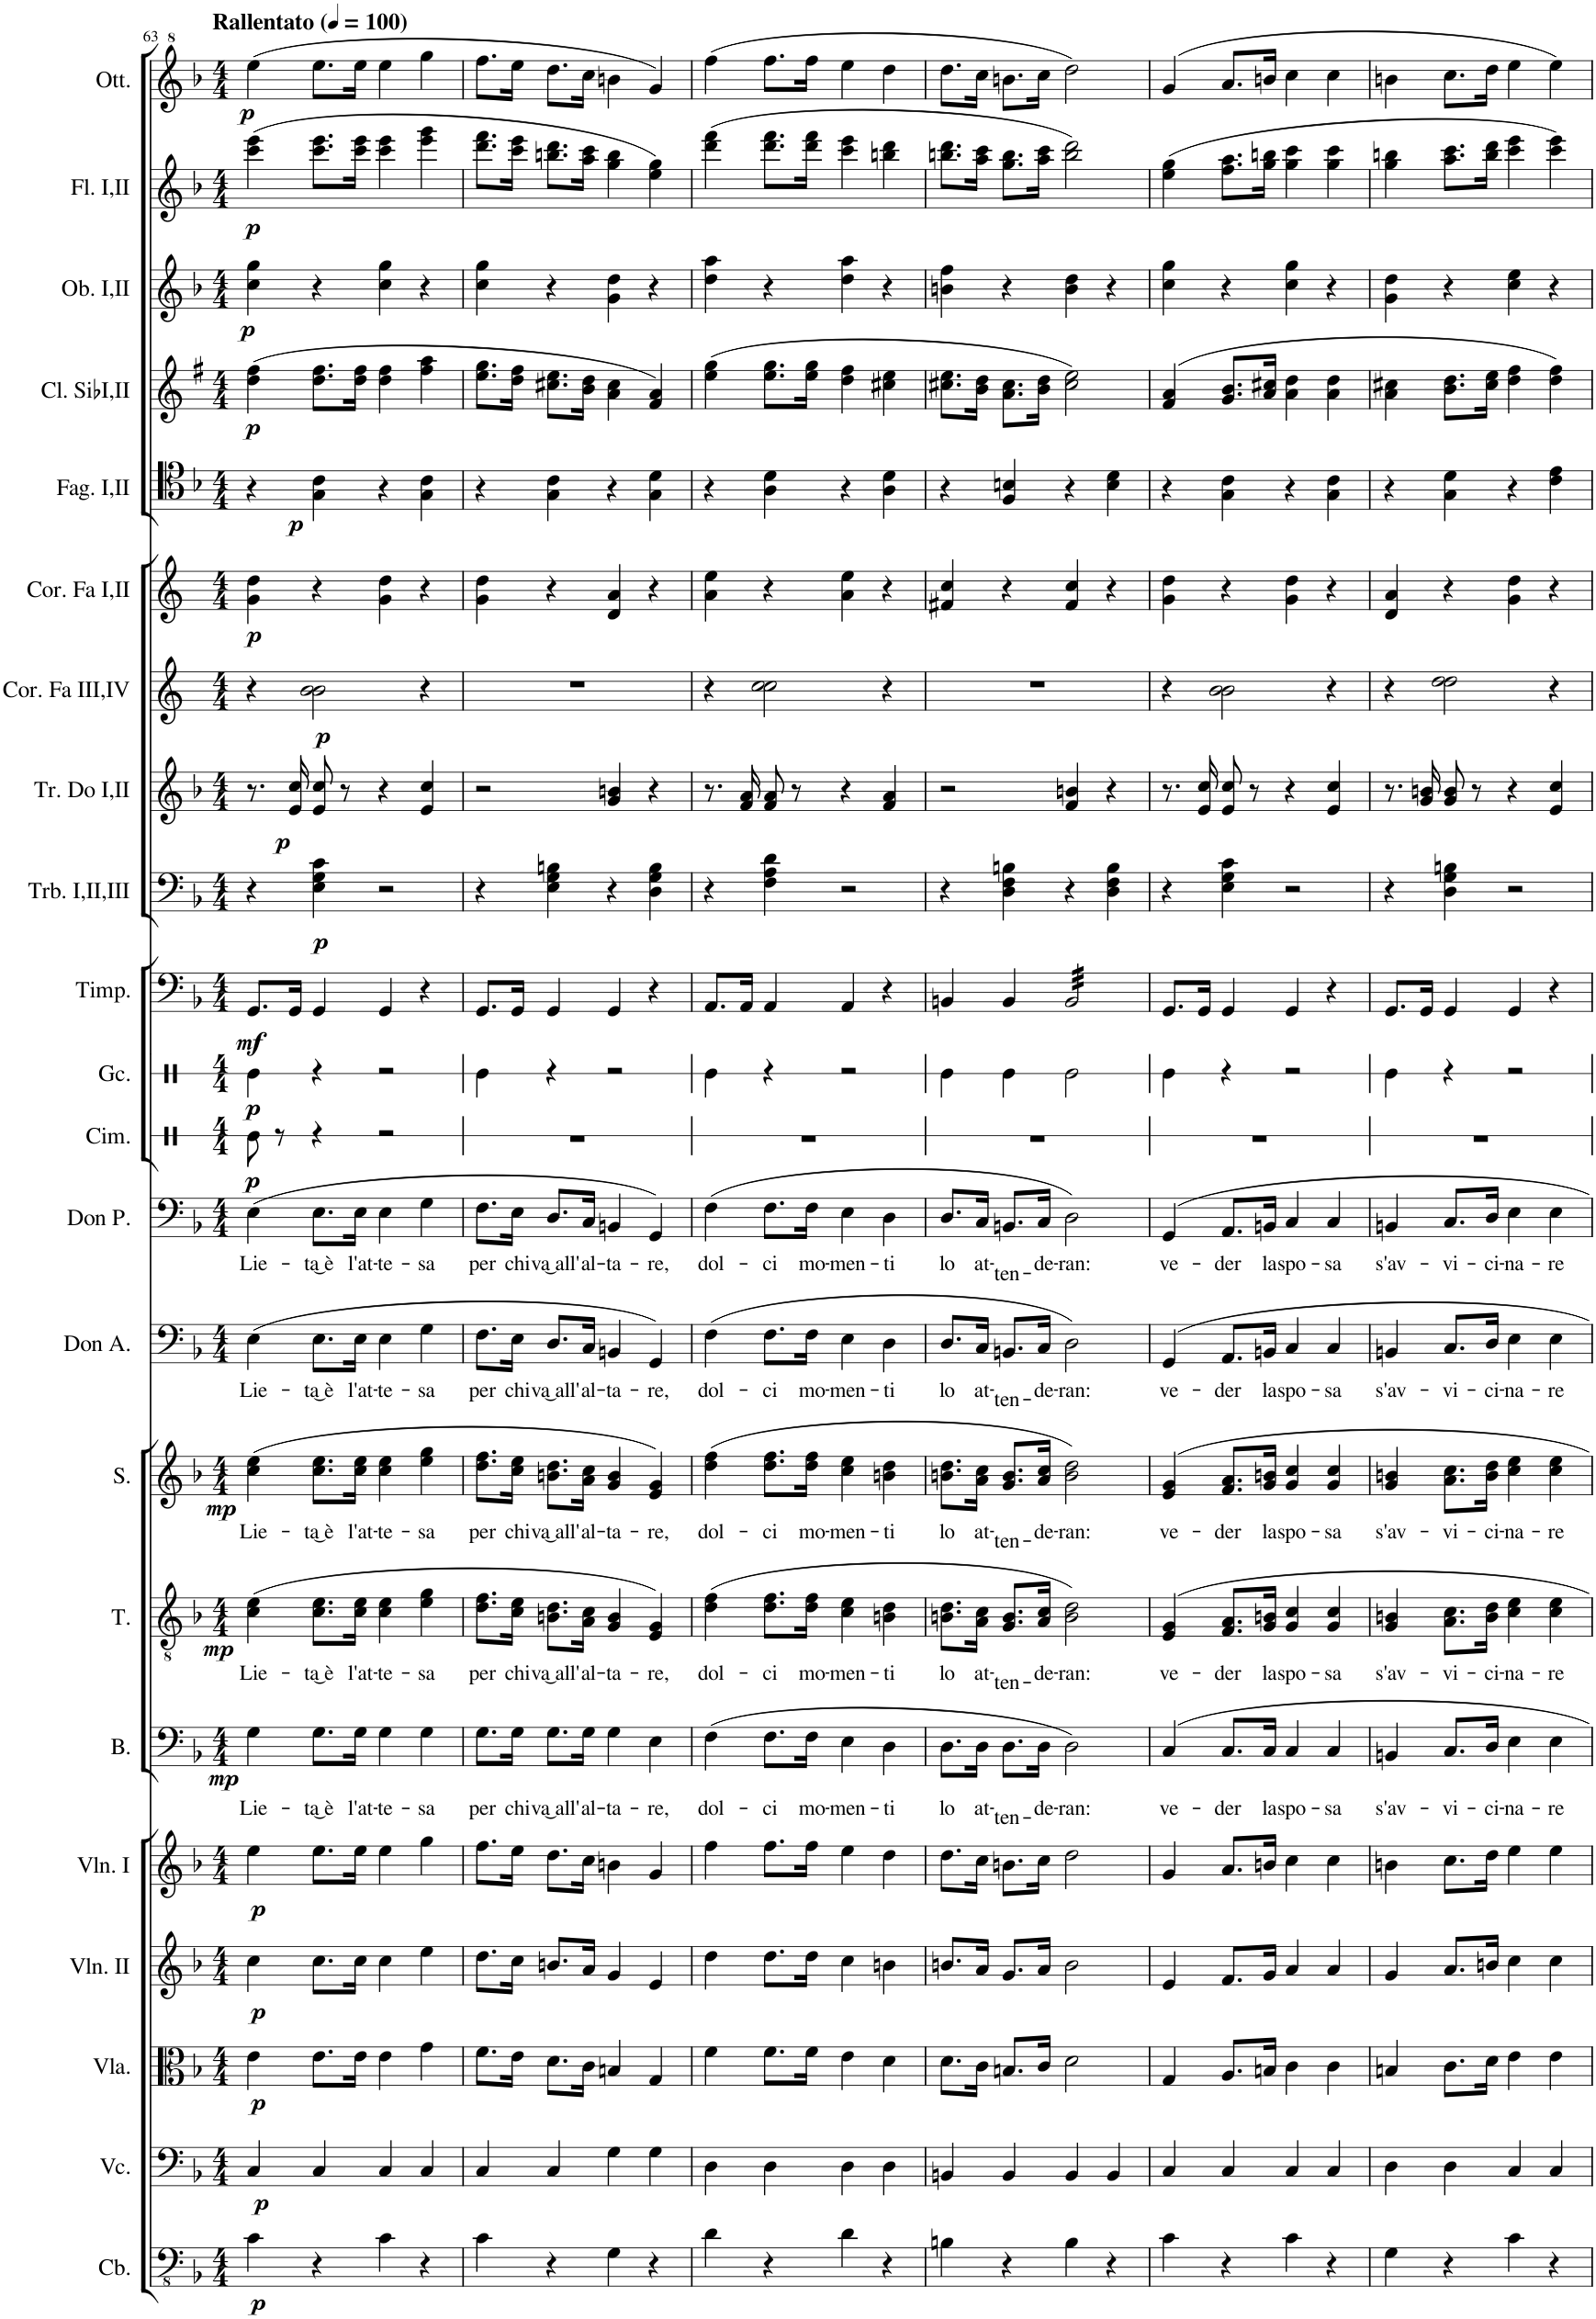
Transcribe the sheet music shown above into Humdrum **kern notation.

**kern	**dynam	**kern	**dynam	**kern	**dynam	**kern	**dynam	**kern	**dynam	**kern	**text	**dynam	**kern	**text	**dynam	**kern	**text	**dynam	**kern	**text	**kern	**text	**kern	**dynam	**kern	**dynam	**kern	**dynam	**kern	**dynam	**kern	**dynam	**kern	**dynam	**kern	**dynam	**kern	**dynam	**kern	**dynam	**kern	**dynam
*part20	*part20	*part19	*part19	*part18	*part18	*part17	*part17	*part16	*part16	*part15	*part15	*part15	*part14	*part14	*part14	*part13	*part13	*part13	*part12	*part12	*part11	*part11	*part10	*part10	*part9	*part9	*part8	*part8	*part7	*part7	*part6	*part6	*part5	*part5	*part4	*part4	*part3	*part3	*part2	*part2	*part1	*part1
*staff20	*staff20	*staff19	*staff19	*staff18	*staff18	*staff17	*staff17	*staff16	*staff16	*staff15	*staff15	*staff15	*staff14	*staff14	*staff14	*staff13	*staff13	*staff13	*staff12	*staff12	*staff11	*staff11	*staff10	*staff10	*staff9	*staff9	*staff8	*staff8	*staff7	*staff7	*staff6	*staff6	*staff5	*staff5	*staff4	*staff4	*staff3	*staff3	*staff2	*staff2	*staff1	*staff1
*I"Cb.	*	*I"Vc.	*	*I"Vla.	*	*I"Vln. II	*	*I"Vln. I	*	*I"B.	*	*	*I"T.	*	*	*I"S.	*	*	*I"Don Alfonso	*	*I"Don Pasquale	*	*I"Timp.	*	*I"Trb. I,II,III	*	*I"Tr. Do I,II	*	*I"Cor. Fa III,IV	*	*I"Cor. Fa I,II	*	*I"Fag. I,II	*	*I"Cl. Sib I,II	*	*I"Ob. I,II	*	*I"Fl. I,II	*	*I"Ott.	*
*I'Cb.	*	*I'Vc.	*	*I'Vla.	*	*I'Vln. II	*	*I'Vln. I	*	*I'B.	*	*	*I'T.	*	*	*I'S.	*	*	*I'Don A.	*	*I'Don P.	*	*I'Timp.	*	*I'Trb. I,II,III	*	*I'Tr. Do I,II	*	*I'Cor. Fa III,IV	*	*I'Cor. Fa I,II	*	*I'Fag. I,II	*	*I'Cl. SibI,II	*	*I'Ob. I,II	*	*I'Fl. I,II	*	*I'Ott.	*
!!LO:PB:g=z
*clefFv4	*	*clefF4	*	*clefC3	*	*clefG2	*	*clefG2	*	*clefF4	*	*	*clefGv2	*	*	*clefG2	*	*	*clefF4	*	*clefF4	*	*clefF4	*	*clefF4	*	*clefG2	*	*clefG2	*	*clefG2	*	*clefC4	*	*clefG2	*	*clefG2	*	*clefG2	*	*clefG^2	*
*	*	*	*	*	*	*	*	*	*	*	*	*	*	*	*	*	*	*	*	*	*	*	*	*	*	*	*	*	*Trd4c7	*	*Trd4c7	*	*	*	*Trd1c2	*	*	*	*	*	*	*
*k[b-]	*	*k[b-]	*	*k[b-]	*	*k[b-]	*	*k[b-]	*	*k[b-]	*	*	*k[b-]	*	*	*k[b-]	*	*	*k[b-]	*	*k[b-]	*	*k[b-]	*	*k[b-]	*	*k[b-]	*	*k[]	*	*k[]	*	*k[b-]	*	*k[f#]	*	*k[b-]	*	*k[b-]	*	*k[b-]	*
*M4/4	*	*M4/4	*	*M4/4	*	*M4/4	*	*M4/4	*	*M4/4	*	*	*M4/4	*	*	*M4/4	*	*	*M4/4	*	*M4/4	*	*M4/4	*	*M4/4	*	*M4/4	*	*M4/4	*	*M4/4	*	*M4/4	*	*M4/4	*	*M4/4	*	*M4/4	*	*M4/4	*
*MM100	*	*MM100	*	*MM100	*	*MM100	*	*MM100	*	*MM100	*	*	*MM100	*	*	*MM100	*	*	*MM100	*	*MM100	*	*MM100	*	*MM100	*	*MM100	*	*MM100	*	*MM100	*	*MM100	*	*MM100	*	*MM100	*	*MM100	*	*MM100	*
=63	=63	=63	=63	=63	=63	=63	=63	=63	=63	=63	=63	=63	=63	=63	=63	=63	=63	=63	=63	=63	=63	=63	=63	=63	=63	=63	=63	=63	=63	=63	=63	=63	=63	=63	=63	=63	=63	=63	=63	=63	=63	=63
!	!	!	!	!	!	!	!	!	!	!	!	!	!	!	!	!	!	!	!	!	!	!	!	!	!	!	!	!	!	!	!	!	!	!	!	!	!	!	!	!	!LO:TX:a:B:t=Rallentato	!
!	!LO:DY:b	!	!LO:DY:b	!	!LO:DY:b	!	!LO:DY:b	!	!LO:DY:b	!	!LO:LY:b	!LO:DY:b	!	!LO:LY:b	!LO:DY:b	!	!LO:LY:b	!LO:DY:b	!	!LO:LY:b	!	!LO:LY:b	!	!LO:DY:b	!	!	!	!	!	!	!	!LO:DY:b	!	!	!	!LO:DY:b	!	!LO:DY:b	!	!LO:DY:b	!	!LO:DY:b
*	*	*	*	*	*	*	*	*	*	*	*	*	*	*	*	*	*	*	*	*	*	*	*	*	*	*	*^	*	*	*	*	*	*	*	*	*	*	*	*	*	*	*
4C\	p	4C/	p	4e\	p	4cc\	p	4ee\	p	4G\	Lie-	mp	(4c\ 4e\	Lie-	mp	(4cc\ 4ee\	Lie-	mp	(4E\	Lie-	(4E\	Lie-	8.GG/L	mf	4r	.	8.r	8ryy	.	4r	.	4g\ 4dd\	p	4r	.	(4dd\ 4ff#\	p	4cc\ 4gg\	p	(4ccc\ 4eee\	p	(4eee\	p
!	!	!	!	!	!	!	!	!	!	!	!	!	!	!	!	!	!	!	!	!	!	!	!	!	!	!	!	!	!LO:DY:b	!	!	!	!	!	!	!	!	!	!	!	!	!	!
.	.	.	.	.	.	.	.	.	.	.	.	.	.	.	.	.	.	.	.	.	.	.	.	.	.	.	.	2..ryy	p	.	.	.	.	.	.	.	.	.	.	.	.	.	.
.	.	.	.	.	.	.	.	.	.	.	.	.	.	.	.	.	.	.	.	.	.	.	16GG/Jk	.	.	.	16e/ 16cc/	.	.	.	.	.	.	.	.	.	.	.	.	.	.	.	.
!	!	!	!	!	!	!	!	!	!	!	!LO:LY:b	!	!	!LO:LY:b	!	!	!LO:LY:b	!	!	!LO:LY:b	!	!LO:LY:b	!	!	!	!LO:DY:b	!	!	!	!	!LO:DY:b	!	!	!	!LO:DY:b	!	!	!	!	!	!	!	!
4r	.	4C/	.	8.e\L	.	8.cc\L	.	8.ee\L	.	8.G\L	-ta͜ è	.	8.c\ 8.e\L	-ta͜ è	.	8.cc\ 8.ee\L	-ta͜ è	.	8.E\L	-ta͜ è	8.E\L	-ta͜ è	4GG/	.	4E\ 4G\ 4c\	p	8e/ 8cc/	.	.	2b\ 2b\	p	4r	.	4G\ 4c\	p	8.dd\ 8.ff#\L	.	4r	.	8.ccc\ 8.eee\L	.	8.eee\L	.
.	.	.	.	.	.	.	.	.	.	.	.	.	.	.	.	.	.	.	.	.	.	.	.	.	.	.	8r	.	.	.	.	.	.	.	.	.	.	.	.	.	.	.	.
!	!	!	!	!	!	!	!	!	!	!	!LO:LY:b	!	!	!LO:LY:b	!	!	!LO:LY:b	!	!	!LO:LY:b	!	!LO:LY:b	!	!	!	!	!	!	!	!	!	!	!	!	!	!	!	!	!	!	!	!	!
.	.	.	.	16e\Jk	.	16cc\Jk	.	16ee\Jk	.	16G\Jk	l'at-	.	16c\ 16e\Jk	l'at-	.	16cc\ 16ee\Jk	l'at-	.	16E\Jk	l'at-	16E\Jk	l'at-	.	.	.	.	.	.	.	.	.	.	.	.	.	16dd\ 16ff#\Jk	.	.	.	16ccc\ 16eee\Jk	.	16eee\Jk	.
!	!	!	!	!	!	!	!	!	!	!	!LO:LY:b	!	!	!LO:LY:b	!	!	!LO:LY:b	!	!	!LO:LY:b	!	!LO:LY:b	!	!	!	!	!	!	!	!	!	!	!	!	!	!	!	!	!	!	!	!	!
4C\	.	4C/	.	4e\	.	4cc\	.	4ee\	.	4G\	-te-	.	4c\ 4e\	-te-	.	4cc\ 4ee\	-te-	.	4E\	-te-	4E\	-te-	4GG/	.	2r	.	4r	.	.	.	.	4g\ 4dd\	.	4r	.	4dd\ 4ff#\	.	4cc\ 4gg\	.	4ccc\ 4eee\	.	4eee\	.
!	!	!	!	!	!	!	!	!	!	!	!LO:LY:b	!	!	!LO:LY:b	!	!	!LO:LY:b	!	!	!LO:LY:b	!	!LO:LY:b	!	!	!	!	!	!	!	!	!	!	!	!	!	!	!	!	!	!	!	!	!
4r	.	4C/	.	4g\	.	4ee\	.	4gg\	.	4G\	-sa	.	4e\ 4g\	-sa	.	4ee\ 4gg\	-sa	.	4G\	-sa	4G\	-sa	4r	.	.	.	4e/ 4cc/	.	.	4r	.	4r	.	4G\ 4c\	.	4ff#\ 4aa\	.	4r	.	4eee\ 4ggg\	.	4ggg\	.
=64	=64	=64	=64	=64	=64	=64	=64	=64	=64	=64	=64	=64	=64	=64	=64	=64	=64	=64	=64	=64	=64	=64	=64	=64	=64	=64	=64	=64	=64	=64	=64	=64	=64	=64	=64	=64	=64	=64	=64	=64	=64	=64	=64
!	!	!	!	!	!	!	!	!	!	!	!LO:LY:b	!	!	!LO:LY:b	!	!	!LO:LY:b	!	!	!LO:LY:b	!	!LO:LY:b	!	!	!	!	!	!	!	!	!	!	!	!	!	!	!	!	!	!	!	!	!
*	*	*	*	*	*	*	*	*	*	*	*	*	*	*	*	*	*	*	*	*	*	*	*	*	*	*	*v	*v	*	*	*	*	*	*	*	*	*	*	*	*	*	*	*
4C\	.	4C/	.	8.f\L	.	8.dd\L	.	8.ff\L	.	8.G\L	per	.	8.d\ 8.f\L	per	.	8.dd\ 8.ff\L	per	.	8.F\L	per	8.F\L	per	8.GG/L	.	4r	.	2r	.	1r	.	4g\ 4dd\	.	4r	.	8.ee\ 8.gg\L	.	4cc\ 4gg\	.	8.ddd\ 8.fff\L	.	8.fff\L	.
!	!	!	!	!	!	!	!	!	!	!	!LO:LY:b	!	!	!LO:LY:b	!	!	!LO:LY:b	!	!	!LO:LY:b	!	!LO:LY:b	!	!	!	!	!	!	!	!	!	!	!	!	!	!	!	!	!	!	!	!
.	.	.	.	16e\Jk	.	16cc\Jk	.	16ee\Jk	.	16G\Jk	chi	.	16c\ 16e\Jk	chi	.	16cc\ 16ee\Jk	chi	.	16E\Jk	chi	16E\Jk	chi	16GG/Jk	.	.	.	.	.	.	.	.	.	.	.	16dd\ 16ff#\Jk	.	.	.	16ccc\ 16eee\Jk	.	16eee\Jk	.
!	!	!	!	!	!	!	!	!	!	!	!LO:LY:b	!	!	!LO:LY:b	!	!	!LO:LY:b	!	!	!LO:LY:b	!	!LO:LY:b	!	!	!	!	!	!	!	!	!	!	!	!	!	!	!	!	!	!	!	!
4r	.	4C/	.	8.d\L	.	8.bn/L	.	8.dd\L	.	8.G\L	va͜ all'	.	8.Bn\ 8.d\L	va͜ all'	.	8.bn\ 8.dd\L	va͜ all'	.	8.D/L	va͜ all'	8.D/L	va͜ all'	4GG/	.	4E\ 4G\ 4Bn\	.	.	.	.	.	4r	.	4G\ 4c\	.	8.cc#X\ 8.ee\L	.	4r	.	8.bbn\ 8.ddd\L	.	8.ddd\L	.
!	!	!	!	!	!	!	!	!	!	!	!LO:LY:b	!	!	!LO:LY:b	!	!	!LO:LY:b	!	!	!LO:LY:b	!	!LO:LY:b	!	!	!	!	!	!	!	!	!	!	!	!	!	!	!	!	!	!	!	!
.	.	.	.	16c\Jk	.	16a/Jk	.	16cc\Jk	.	16G\Jk	al-	.	16A\ 16c\Jk	al-	.	16a\ 16cc\Jk	al-	.	16C/Jk	al-	16C/Jk	al-	.	.	.	.	.	.	.	.	.	.	.	.	16b\ 16dd\Jk	.	.	.	16aa\ 16ccc\Jk	.	16ccc\Jk	.
!	!	!	!	!	!	!	!	!	!	!	!LO:LY:b	!	!	!LO:LY:b	!	!	!LO:LY:b	!	!	!LO:LY:b	!	!LO:LY:b	!	!	!	!	!	!	!	!	!	!	!	!	!	!	!	!	!	!	!	!
4GG\	.	4G\	.	4Bn/	.	4g/	.	4bn\	.	4G\	-ta-	.	4G/ 4B/	-ta-	.	4g/ 4b/	-ta-	.	4BBn/	-ta-	4BBn/	-ta-	4GG/	.	4r	.	4g/ 4bn/	.	.	.	4d/ 4a/	.	4r	.	4a\ 4cc#\	.	4g\ 4dd\	.	4gg\ 4bb\	.	4bbn\	.
!	!	!	!	!	!	!	!	!	!	!	!LO:LY:b	!	!	!LO:LY:b	!	!	!LO:LY:b	!	!	!LO:LY:b	!	!LO:LY:b	!	!	!	!	!	!	!	!	!	!	!	!	!	!	!	!	!	!	!	!
4r	.	4G\	.	4G/	.	4e/	.	4g/	.	4E\	-re,	.	4E/ 4G/)	-re,	.	4e/ 4g/)	-re,	.	4GG/)	-re,	4GG/)	-re,	4r	.	4D\ 4G\ 4B\	.	4r	.	.	.	4r	.	4G\ 4d\	.	4f#/ 4a/)	.	4r	.	4ee\ 4gg\)	.	4gg/)	.
=65	=65	=65	=65	=65	=65	=65	=65	=65	=65	=65	=65	=65	=65	=65	=65	=65	=65	=65	=65	=65	=65	=65	=65	=65	=65	=65	=65	=65	=65	=65	=65	=65	=65	=65	=65	=65	=65	=65	=65	=65	=65	=65
!	!	!	!	!	!	!	!	!	!	!	!LO:LY:b	!	!	!LO:LY:b	!	!	!LO:LY:b	!	!	!LO:LY:b	!	!LO:LY:b	!	!	!	!	!	!	!	!	!	!	!	!	!	!	!	!	!	!	!	!
4D\	.	4D\	.	4f\	.	4dd\	.	4ff\	.	(4F\	dol-	.	(4d\ 4f\	dol-	.	(4dd\ 4ff\	dol-	.	(4F\	dol-	(4F\	dol-	8.AA/L	.	4r	.	8.r	.	4r	.	4a\ 4ee\	.	4r	.	(4ee\ 4gg\	.	4dd\ 4aa\	.	(4ddd\ 4fff\	.	(4fff\	.
.	.	.	.	.	.	.	.	.	.	.	.	.	.	.	.	.	.	.	.	.	.	.	16AA/Jk	.	.	.	16f/ 16a/	.	.	.	.	.	.	.	.	.	.	.	.	.	.	.
!	!	!	!	!	!	!	!	!	!	!	!LO:LY:b	!	!	!LO:LY:b	!	!	!LO:LY:b	!	!	!LO:LY:b	!	!LO:LY:b	!	!	!	!	!	!	!	!	!	!	!	!	!	!	!	!	!	!	!	!
4r	.	4D\	.	8.f\L	.	8.dd\L	.	8.ff\L	.	8.F\L	-ci	.	8.d\ 8.f\L	-ci	.	8.dd\ 8.ff\L	-ci	.	8.F\L	-ci	8.F\L	-ci	4AA/	.	4F\ 4A\ 4d\	.	8f/ 8a/	.	2cc\ 2cc\	.	4r	.	4A\ 4d\	.	8.ee\ 8.gg\L	.	4r	.	8.ddd\ 8.fff\L	.	8.fff\L	.
.	.	.	.	.	.	.	.	.	.	.	.	.	.	.	.	.	.	.	.	.	.	.	.	.	.	.	8r	.	.	.	.	.	.	.	.	.	.	.	.	.	.	.
!	!	!	!	!	!	!	!	!	!	!	!LO:LY:b	!	!	!LO:LY:b	!	!	!LO:LY:b	!	!	!LO:LY:b	!	!LO:LY:b	!	!	!	!	!	!	!	!	!	!	!	!	!	!	!	!	!	!	!	!
.	.	.	.	16f\Jk	.	16dd\Jk	.	16ff\Jk	.	16F\Jk	mo-	.	16d\ 16f\Jk	mo-	.	16dd\ 16ff\Jk	mo-	.	16F\Jk	mo-	16F\Jk	mo-	.	.	.	.	.	.	.	.	.	.	.	.	16ee\ 16gg\Jk	.	.	.	16ddd\ 16fff\Jk	.	16fff\Jk	.
!	!	!	!	!	!	!	!	!	!	!	!LO:LY:b	!	!	!LO:LY:b	!	!	!LO:LY:b	!	!	!LO:LY:b	!	!LO:LY:b	!	!	!	!	!	!	!	!	!	!	!	!	!	!	!	!	!	!	!	!
4D\	.	4D\	.	4e\	.	4cc\	.	4ee\	.	4E\	-men-	.	4c\ 4e\	-men-	.	4cc\ 4ee\	-men-	.	4E\	-men-	4E\	-men-	4AA/	.	2r	.	4r	.	.	.	4a\ 4ee\	.	4r	.	4dd\ 4ff#\	.	4dd\ 4aa\	.	4ccc\ 4eee\	.	4eee\	.
!	!	!	!	!	!	!	!	!	!	!	!LO:LY:b	!	!	!LO:LY:b	!	!	!LO:LY:b	!	!	!LO:LY:b	!	!LO:LY:b	!	!	!	!	!	!	!	!	!	!	!	!	!	!	!	!	!	!	!	!
4r	.	4D\	.	4d\	.	4bn\	.	4dd\	.	4D\	-ti	.	4Bn\ 4d\	-ti	.	4bn\ 4dd\	-ti	.	4D\	-ti	4D\	-ti	4r	.	.	.	4f/ 4a/	.	4r	.	4r	.	4A\ 4d\	.	4cc#X\ 4ee\	.	4r	.	4bbn\ 4ddd\	.	4ddd\	.
=66	=66	=66	=66	=66	=66	=66	=66	=66	=66	=66	=66	=66	=66	=66	=66	=66	=66	=66	=66	=66	=66	=66	=66	=66	=66	=66	=66	=66	=66	=66	=66	=66	=66	=66	=66	=66	=66	=66	=66	=66	=66	=66
!	!	!	!	!	!	!	!	!	!	!	!LO:LY:b	!	!	!LO:LY:b	!	!	!LO:LY:b	!	!	!LO:LY:b	!	!LO:LY:b	!	!	!	!	!	!	!	!	!	!	!	!	!	!	!	!	!	!	!	!
4BBn\	.	4BBn/	.	8.d\L	.	8.bn/L	.	8.dd\L	.	8.D\L	lo	.	8.Bn\ 8.d\L	lo	.	8.bn\ 8.dd\L	lo	.	8.D/L	lo	8.D/L	lo	4BBn/	.	4r	.	2r	.	1r	.	4f#X/ 4cc/	.	4r	.	8.cc#X\ 8.ee\L	.	4bn\ 4ff\	.	8.bbn\ 8.ddd\L	.	8.ddd\L	.
!	!	!	!	!	!	!	!	!	!	!	!LO:LY:b	!	!	!LO:LY:b	!	!	!LO:LY:b	!	!	!LO:LY:b	!	!LO:LY:b	!	!	!	!	!	!	!	!	!	!	!	!	!	!	!	!	!	!	!	!
.	.	.	.	16c\Jk	.	16a/Jk	.	16cc\Jk	.	16D\Jk	at-	.	16A\ 16c\Jk	at-	.	16a\ 16cc\Jk	at-	.	16C/Jk	at-	16C/Jk	at-	.	.	.	.	.	.	.	.	.	.	.	.	16b\ 16dd\Jk	.	.	.	16aa\ 16ccc\Jk	.	16ccc\Jk	.
!	!	!	!	!	!	!	!	!	!	!	!LO:LY:b	!	!	!LO:LY:b	!	!	!LO:LY:b	!	!	!LO:LY:b	!	!LO:LY:b	!	!	!	!	!	!	!	!	!	!	!	!	!	!	!	!	!	!	!	!
4r	.	4BB/	.	8.Bn/L	.	8.g/L	.	8.bn\L	.	8.D\L	-ten-	.	8.G/ 8.B/L	-ten-	.	8.g/ 8.b/L	-ten-	.	8.BBn/L	-ten-	8.BBn/L	-ten-	4BB/	.	4D\ 4F\ 4Bn\	.	.	.	.	.	4r	.	4F/ 4Bn/	.	8.a\ 8.cc#\L	.	4r	.	8.gg\ 8.bb\L	.	8.bbn\L	.
!	!	!	!	!	!	!	!	!	!	!	!LO:LY:b	!	!	!LO:LY:b	!	!	!LO:LY:b	!	!	!LO:LY:b	!	!LO:LY:b	!	!	!	!	!	!	!	!	!	!	!	!	!	!	!	!	!	!	!	!
.	.	.	.	16c/Jk	.	16a/Jk	.	16cc\Jk	.	16D\Jk	-de-	.	16A/ 16c/Jk	-de-	.	16a/ 16cc/Jk	-de-	.	16C/Jk	-de-	16C/Jk	-de-	.	.	.	.	.	.	.	.	.	.	.	.	16b\ 16dd\Jk	.	.	.	16aa\ 16ccc\Jk	.	16ccc\Jk	.
!	!	!	!	!	!	!	!	!	!	!	!LO:LY:b	!	!	!LO:LY:b	!	!	!LO:LY:b	!	!	!LO:LY:b	!	!LO:LY:b	!	!	!	!	!	!	!	!	!	!	!	!	!	!	!	!	!	!	!	!
*	*	*	*	*	*	*	*	*	*	*	*	*	*	*	*	*	*	*	*	*	*	*	*tremolo	*	*	*	*	*	*	*	*	*	*	*	*	*	*	*	*	*	*	*
4BB\	.	4BB/	.	2d\	.	2b\	.	2dd\	.	2D\)	-ran:	.	2B\ 2d\)	-ran:	.	2b\ 2dd\)	-ran:	.	2D\)	-ran:	2D\)	-ran:	32BB/LLL	.	4r	.	4f/ 4bn/	.	.	.	4f#/ 4cc/	.	4r	.	2cc#\ 2ee\)	.	4b\ 4dd\	.	2bb\ 2ddd\)	.	2ddd\)	.
.	.	.	.	.	.	.	.	.	.	.	.	.	.	.	.	.	.	.	.	.	.	.	32BB/	.	.	.	.	.	.	.	.	.	.	.	.	.	.	.	.	.	.	.
.	.	.	.	.	.	.	.	.	.	.	.	.	.	.	.	.	.	.	.	.	.	.	32BB/	.	.	.	.	.	.	.	.	.	.	.	.	.	.	.	.	.	.	.
.	.	.	.	.	.	.	.	.	.	.	.	.	.	.	.	.	.	.	.	.	.	.	32BB/	.	.	.	.	.	.	.	.	.	.	.	.	.	.	.	.	.	.	.
.	.	.	.	.	.	.	.	.	.	.	.	.	.	.	.	.	.	.	.	.	.	.	32BB/	.	.	.	.	.	.	.	.	.	.	.	.	.	.	.	.	.	.	.
.	.	.	.	.	.	.	.	.	.	.	.	.	.	.	.	.	.	.	.	.	.	.	32BB/	.	.	.	.	.	.	.	.	.	.	.	.	.	.	.	.	.	.	.
.	.	.	.	.	.	.	.	.	.	.	.	.	.	.	.	.	.	.	.	.	.	.	32BB/	.	.	.	.	.	.	.	.	.	.	.	.	.	.	.	.	.	.	.
.	.	.	.	.	.	.	.	.	.	.	.	.	.	.	.	.	.	.	.	.	.	.	32BB/	.	.	.	.	.	.	.	.	.	.	.	.	.	.	.	.	.	.	.
4r	.	4BB/	.	.	.	.	.	.	.	.	.	.	.	.	.	.	.	.	.	.	.	.	32BB/	.	4D\ 4F\ 4B\	.	4r	.	.	.	4r	.	4B\ 4d\	.	.	.	4r	.	.	.	.	.
.	.	.	.	.	.	.	.	.	.	.	.	.	.	.	.	.	.	.	.	.	.	.	32BB/	.	.	.	.	.	.	.	.	.	.	.	.	.	.	.	.	.	.	.
.	.	.	.	.	.	.	.	.	.	.	.	.	.	.	.	.	.	.	.	.	.	.	32BB/	.	.	.	.	.	.	.	.	.	.	.	.	.	.	.	.	.	.	.
.	.	.	.	.	.	.	.	.	.	.	.	.	.	.	.	.	.	.	.	.	.	.	32BB/	.	.	.	.	.	.	.	.	.	.	.	.	.	.	.	.	.	.	.
.	.	.	.	.	.	.	.	.	.	.	.	.	.	.	.	.	.	.	.	.	.	.	32BB/	.	.	.	.	.	.	.	.	.	.	.	.	.	.	.	.	.	.	.
.	.	.	.	.	.	.	.	.	.	.	.	.	.	.	.	.	.	.	.	.	.	.	32BB/	.	.	.	.	.	.	.	.	.	.	.	.	.	.	.	.	.	.	.
.	.	.	.	.	.	.	.	.	.	.	.	.	.	.	.	.	.	.	.	.	.	.	32BB/	.	.	.	.	.	.	.	.	.	.	.	.	.	.	.	.	.	.	.
.	.	.	.	.	.	.	.	.	.	.	.	.	.	.	.	.	.	.	.	.	.	.	32BB/JJJ	.	.	.	.	.	.	.	.	.	.	.	.	.	.	.	.	.	.	.
*	*	*	*	*	*	*	*	*	*	*	*	*	*	*	*	*	*	*	*	*	*	*	*Xtremolo	*	*	*	*	*	*	*	*	*	*	*	*	*	*	*	*	*	*	*
=67	=67	=67	=67	=67	=67	=67	=67	=67	=67	=67	=67	=67	=67	=67	=67	=67	=67	=67	=67	=67	=67	=67	=67	=67	=67	=67	=67	=67	=67	=67	=67	=67	=67	=67	=67	=67	=67	=67	=67	=67	=67	=67
!	!	!	!	!	!	!	!	!	!	!	!LO:LY:b	!	!	!LO:LY:b	!	!	!LO:LY:b	!	!	!LO:LY:b	!	!LO:LY:b	!	!	!	!	!	!	!	!	!	!	!	!	!	!	!	!	!	!	!	!
4C\	.	4C/	.	4G/	.	4e/	.	4g/	.	4C/	ve-	.	4E/ 4G/	ve-	.	4e/ 4g/	ve-	.	4GG/	ve-	4GG/	ve-	8.GG/L	.	4r	.	8.r	.	4r	.	4g\ 4dd\	.	4r	.	(4f#/ 4a/	.	4cc\ 4gg\	.	(4ee\ 4gg\	.	(4gg/	.
.	.	.	.	.	.	.	.	.	.	.	.	.	.	.	.	.	.	.	.	.	.	.	16GG/Jk	.	.	.	16e/ 16cc/	.	.	.	.	.	.	.	.	.	.	.	.	.	.	.
!	!	!	!	!	!	!	!	!	!	!	!LO:LY:b	!	!	!LO:LY:b	!	!	!LO:LY:b	!	!	!LO:LY:b	!	!LO:LY:b	!	!	!	!	!	!	!	!	!	!	!	!	!	!	!	!	!	!	!	!
4r	.	4C/	.	8.A/L	.	8.f/L	.	8.a/L	.	8.C/L	-der	.	8.F/ 8.A/L	-der	.	8.f/ 8.a/L	-der	.	8.AA/L	-der	8.AA/L	-der	4GG/	.	4E\ 4G\ 4c\	.	8e/ 8cc/	.	2b\ 2b\	.	4r	.	4G\ 4c\	.	8.g/ 8.b/L	.	4r	.	8.ff\ 8.aa\L	.	8.aa/L	.
.	.	.	.	.	.	.	.	.	.	.	.	.	.	.	.	.	.	.	.	.	.	.	.	.	.	.	8r	.	.	.	.	.	.	.	.	.	.	.	.	.	.	.
!	!	!	!	!	!	!	!	!	!	!	!LO:LY:b	!	!	!LO:LY:b	!	!	!LO:LY:b	!	!	!LO:LY:b	!	!LO:LY:b	!	!	!	!	!	!	!	!	!	!	!	!	!	!	!	!	!	!	!	!
.	.	.	.	16Bn/Jk	.	16g/Jk	.	16bn/Jk	.	16C/Jk	la	.	16G/ 16Bn/Jk	la	.	16g/ 16bn/Jk	la	.	16BBn/Jk	la	16BBn/Jk	la	.	.	.	.	.	.	.	.	.	.	.	.	16a/ 16cc#X/Jk	.	.	.	16gg\ 16bbn\Jk	.	16bbn/Jk	.
!	!	!	!	!	!	!	!	!	!	!	!LO:LY:b	!	!	!LO:LY:b	!	!	!LO:LY:b	!	!	!LO:LY:b	!	!LO:LY:b	!	!	!	!	!	!	!	!	!	!	!	!	!	!	!	!	!	!	!	!
4C\	.	4C/	.	4c\	.	4a/	.	4cc\	.	4C/	spo-	.	4G/ 4c/	spo-	.	4g/ 4cc/	spo-	.	4C/	spo-	4C/	spo-	4GG/	.	2r	.	4r	.	.	.	4g\ 4dd\	.	4r	.	4a\ 4dd\	.	4cc\ 4gg\	.	4gg\ 4ccc\	.	4ccc\	.
!	!	!	!	!	!	!	!	!	!	!	!LO:LY:b	!	!	!LO:LY:b	!	!	!LO:LY:b	!	!	!LO:LY:b	!	!LO:LY:b	!	!	!	!	!	!	!	!	!	!	!	!	!	!	!	!	!	!	!	!
4r	.	4C/	.	4c\	.	4a/	.	4cc\	.	4C/	-sa	.	4G/ 4c/	-sa	.	4g/ 4cc/	-sa	.	4C/	-sa	4C/	-sa	4r	.	.	.	4e/ 4cc/	.	4r	.	4r	.	4G\ 4c\	.	4a\ 4dd\	.	4r	.	4gg\ 4ccc\	.	4ccc\	.
=68	=68	=68	=68	=68	=68	=68	=68	=68	=68	=68	=68	=68	=68	=68	=68	=68	=68	=68	=68	=68	=68	=68	=68	=68	=68	=68	=68	=68	=68	=68	=68	=68	=68	=68	=68	=68	=68	=68	=68	=68	=68	=68
!	!	!	!	!	!	!	!	!	!	!	!LO:LY:b	!	!	!LO:LY:b	!	!	!LO:LY:b	!	!	!LO:LY:b	!	!LO:LY:b	!	!	!	!	!	!	!	!	!	!	!	!	!	!	!	!	!	!	!	!
4GG\	.	4D\	.	4Bn/	.	4g/	.	4bn\	.	4BBn/	s'av-	.	4G/ 4Bn/	s'av-	.	4g/ 4bn/	s'av-	.	4BBn/	s'av-	4BBn/	s'av-	8.GG/L	.	4r	.	8.r	.	4r	.	4d/ 4a/	.	4r	.	4a\ 4cc#X\	.	4g\ 4dd\	.	4gg\ 4bbn\	.	4bbn\	.
.	.	.	.	.	.	.	.	.	.	.	.	.	.	.	.	.	.	.	.	.	.	.	16GG/Jk	.	.	.	16g/ 16bn/	.	.	.	.	.	.	.	.	.	.	.	.	.	.	.
!	!	!	!	!	!	!	!	!	!	!	!LO:LY:b	!	!	!LO:LY:b	!	!	!LO:LY:b	!	!	!LO:LY:b	!	!LO:LY:b	!	!	!	!	!	!	!	!	!	!	!	!	!	!	!	!	!	!	!	!
4r	.	4D\	.	8.c\L	.	8.a/L	.	8.cc\L	.	8.C/L	-vi-	.	8.A\ 8.c\L	-vi-	.	8.a\ 8.cc\L	-vi-	.	8.C/L	-vi-	8.C/L	-vi-	4GG/	.	4D\ 4G\ 4Bn\	.	8g/ 8b/	.	2dd\ 2dd\	.	4r	.	4G\ 4d\	.	8.b\ 8.dd\L	.	4r	.	8.aa\ 8.ccc\L	.	8.ccc\L	.
.	.	.	.	.	.	.	.	.	.	.	.	.	.	.	.	.	.	.	.	.	.	.	.	.	.	.	8r	.	.	.	.	.	.	.	.	.	.	.	.	.	.	.
!	!	!	!	!	!	!	!	!	!	!	!LO:LY:b	!	!	!LO:LY:b	!	!	!LO:LY:b	!	!	!LO:LY:b	!	!LO:LY:b	!	!	!	!	!	!	!	!	!	!	!	!	!	!	!	!	!	!	!	!
.	.	.	.	16d\Jk	.	16bn/Jk	.	16dd\Jk	.	16D/Jk	-ci-	.	16B\ 16d\Jk	-ci-	.	16b\ 16dd\Jk	-ci-	.	16D/Jk	-ci-	16D/Jk	-ci-	.	.	.	.	.	.	.	.	.	.	.	.	16cc#\ 16ee\Jk	.	.	.	16bb\ 16ddd\Jk	.	16ddd\Jk	.
!	!	!	!	!	!	!	!	!	!	!	!LO:LY:b	!	!	!LO:LY:b	!	!	!LO:LY:b	!	!	!LO:LY:b	!	!LO:LY:b	!	!	!	!	!	!	!	!	!	!	!	!	!	!	!	!	!	!	!	!
4C\	.	4C/	.	4e\	.	4cc\	.	4ee\	.	4E\	-na-	.	4c\ 4e\	-na-	.	4cc\ 4ee\	-na-	.	4E\	-na-	4E\	-na-	4GG/	.	2r	.	4r	.	.	.	4g\ 4dd\	.	4r	.	4dd\ 4ff#\	.	4cc\ 4ee\	.	4ccc\ 4eee\	.	4eee\	.
!	!	!	!	!	!	!	!	!	!	!	!LO:LY:b	!	!	!LO:LY:b	!	!	!LO:LY:b	!	!	!LO:LY:b	!	!LO:LY:b	!	!	!	!	!	!	!	!	!	!	!	!	!	!	!	!	!	!	!	!
4r	.	4C/	.	4e\	.	4cc\	.	4ee\	.	4E\	-re	.	4c\ 4e\	-re	.	4cc\ 4ee\	-re	.	4E\	-re	4E\	-re	4r	.	.	.	4e/ 4cc/	.	4r	.	4r	.	4c\ 4e\	.	4dd\ 4ff#\)	.	4r	.	4ccc\ 4eee\)	.	4eee\)	.
=	=	=	=	=	=	=	=	=	=	=	=	=	=	=	=	=	=	=	=	=	=	=	=	=	=	=	=	=	=	=	=	=	=	=	=	=	=	=	=	=	=	=
*-	*-	*-	*-	*-	*-	*-	*-	*-	*-	*-	*-	*-	*-	*-	*-	*-	*-	*-	*-	*-	*-	*-	*-	*-	*-	*-	*-	*-	*-	*-	*-	*-	*-	*-	*-	*-	*-	*-	*-	*-	*-	*-
